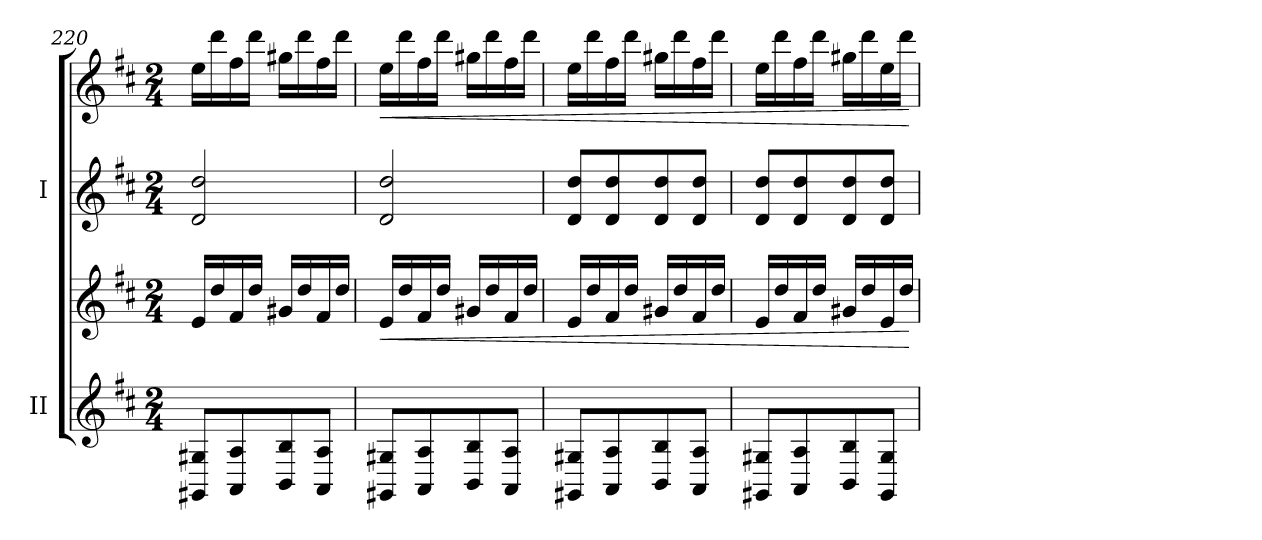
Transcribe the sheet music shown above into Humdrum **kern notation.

**kern	**kern	**dynam	**kern	**kern	**dynam
*part2	*part2	*part2	*part1	*part1	*part1
*staff4	*staff3	*staff3/4	*staff2	*staff1	*staff1/2
*I"II	*	*	*I"I	*	*
*I'II	*	*	*I'I	*	*
!!LO:LB:g=z
*clefG2	*clefG2	*	*clefG2	*clefG2	*
*k[f#c#]	*k[f#c#]	*	*k[f#c#]	*k[f#c#]	*
*M2/4	*M2/4	*	*M2/4	*M2/4	*
=220	=220	=220	=220	=220	=220
8GG#X/ 8G#X/L	16e/LL	.	2d/ 2dd/	16ee\LL	.
.	16dd/	.	.	16ddd\	.
8AA/ 8A/	16f#/	.	.	16ff#\	.
.	16dd/JJ	.	.	16ddd\JJ	.
8BB/ 8B/	16g#X/LL	.	.	16gg#X\LL	.
.	16dd/	.	.	16ddd\	.
8AA/ 8A/J	16f#/	.	.	16ff#\	.
.	16dd/JJ	.	.	16ddd\JJ	.
=221	=221	=221	=221	=221	=221
!	!	!LO:HP:b	!	!	!LO:HP:b
8GG#X/ 8G#X/L	16e/LL	<	2d/ 2dd/	16ee\LL	<
.	16dd/	.	.	16ddd\	.
8AA/ 8A/	16f#/	.	.	16ff#\	.
.	16dd/JJ	.	.	16ddd\JJ	.
8BB/ 8B/	16g#X/LL	.	.	16gg#X\LL	.
.	16dd/	.	.	16ddd\	.
8AA/ 8A/J	16f#/	.	.	16ff#\	.
.	16dd/JJ	.	.	16ddd\JJ	.
=222	=222	=222	=222	=222	=222
8GG#X/ 8G#X/L	16e/LL	.	8d/ 8dd/L	16ee\LL	.
.	16dd/	.	.	16ddd\	.
8AA/ 8A/	16f#/	.	8d/ 8dd/	16ff#\	.
.	16dd/JJ	.	.	16ddd\JJ	.
8BB/ 8B/	16g#X/LL	.	8d/ 8dd/	16gg#X\LL	.
.	16dd/	.	.	16ddd\	.
8AA/ 8A/J	16f#/	.	8d/ 8dd/J	16ff#\	.
.	16dd/JJ	.	.	16ddd\JJ	.
=223	=223	=223	=223	=223	=223
8GG#X/ 8G#X/L	16e/LL	.	8d/ 8dd/L	16ee\LL	.
.	16dd/	.	.	16ddd\	.
8AA/ 8A/	16f#/	.	8d/ 8dd/	16ff#\	.
.	16dd/JJ	.	.	16ddd\JJ	.
8BB/ 8B/	16g#X/LL	.	8d/ 8dd/	16gg#X\LL	.
.	16dd/	.	.	16ddd\	.
8GG#/ 8G#/J	16e/	.	8d/ 8dd/J	16ee\	.
.	16dd/JJ	.	.	16ddd\JJ	.
.	.	[	.	.	[
=	=	=	=	=	=
*-	*-	*-	*-	*-	*-
